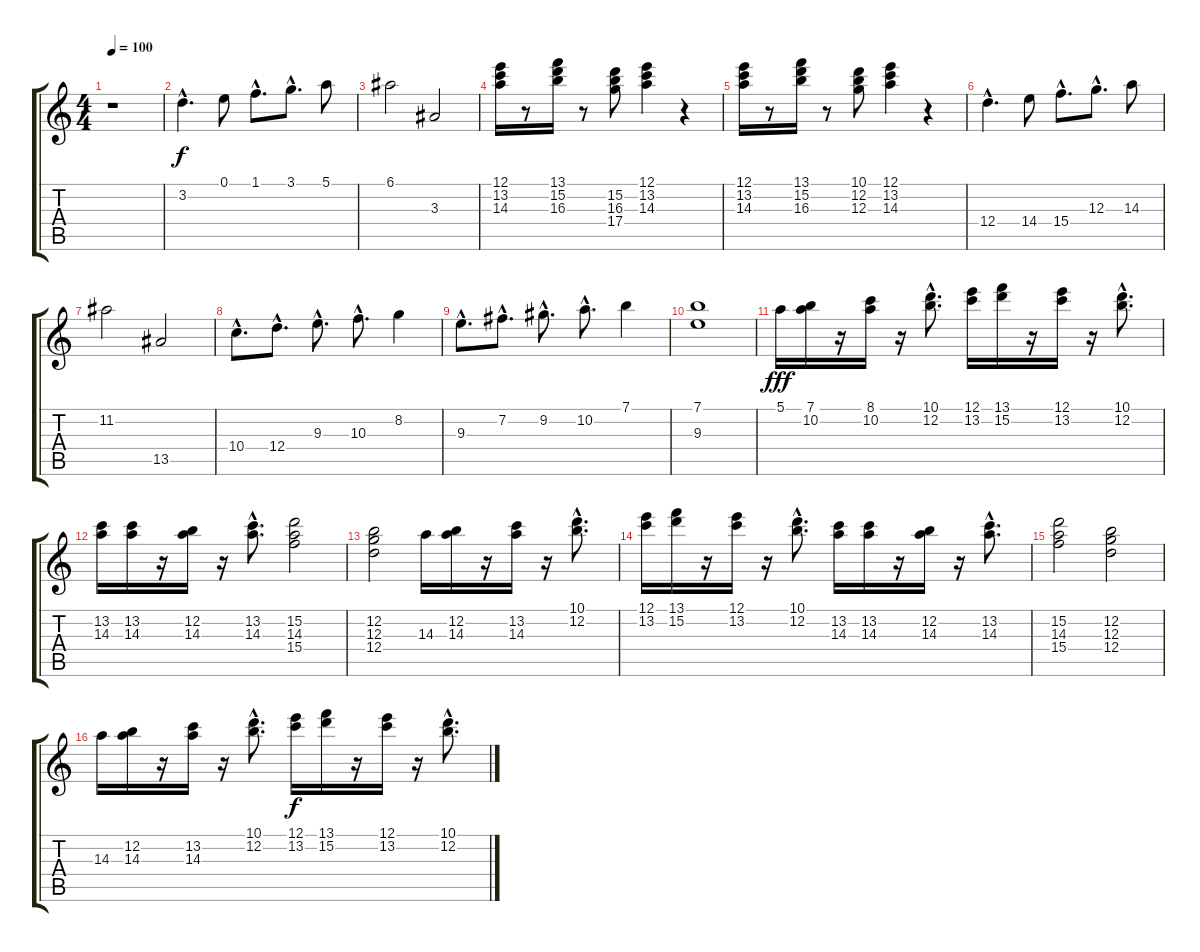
\track "" {instrument distortionguitar}
\staff {score tabs}
\tuning (E4 B3 G3 D3 A2 E2) {hide}
\ts (4 4)
\tempo 100
\clef g2
\ks c
r.1{dy fff} |
3.2{hac}.4{d dy f instrument distortionguitar} 0.1.8 1.1{hac}.8{d} 3.1{hac}.8{d} 5.1.8 |
6.1.2 3.3.2 |
(12.1 13.2 14.3).16 r.8 (13.1 15.2 16.3).16 r.8 (15.2 16.3 17.4).8 (12.1 13.2 14.3).4 r.4 |
(12.1 13.2 14.3).16 r.8 (13.1 15.2 16.3).16 r.8 (10.1 12.2 12.3).8 (12.1 13.2 14.3).4 r.4 |
12.4{hac}.4{d} 14.4.8 15.4{hac}.8{d} 12.3{hac}.8{d} 14.3.8 |
11.2.2 13.5.2 |
10.4{hac}.8{d} 12.4{hac}.8{d} 9.3{hac}.8{d} 10.3{hac}.8{d} 8.2.4 |
9.3{hac}.8{d} 7.2{hac}.8{d} 9.2{hac}.8{d} 10.2{hac}.8{d} 7.1.4 |
(7.1 9.3).1 |
5.1.16{dy fff instrument distortionguitar} (7.1 10.2).16 r.16 (8.1 10.2).16 r.16 (10.1{hac} 12.2{hac}).8{d} (12.1 13.2).16 (13.1 15.2).16 r.16 (12.1 13.2).16 r.16 (10.1{hac} 12.2{hac}).8{d} |
(13.2 14.3).16 (13.2 14.3).16 r.16 (12.2 14.3).16 r.16 (13.2{hac} 14.3{hac}).8{d} (15.2 14.3 15.4).2 |
(12.2 12.3 12.4).2 14.3.16 (12.2 14.3).16 r.16 (13.2 14.3).16 r.16 (10.1{hac} 12.2{hac}).8{d} |
(12.1 13.2).16 (13.1 15.2).16 r.16 (12.1 13.2).16 r.16 (10.1{hac} 12.2{hac}).8{d} (13.2 14.3).16 (13.2 14.3).16 r.16 (12.2 14.3).16 r.16 (13.2{hac} 14.3{hac}).8{d} |
(15.2 14.3 15.4).2 (12.2 12.3 12.4).2 |
14.3.16 (12.2 14.3).16 r.16 (13.2 14.3).16 r.16 (10.1{hac} 12.2{hac}).8{d} (12.1 13.2).16{dy f} (13.1 15.2).16 r.16 (12.1 13.2).16 r.16 (10.1{hac} 12.2{hac}).8{d}
